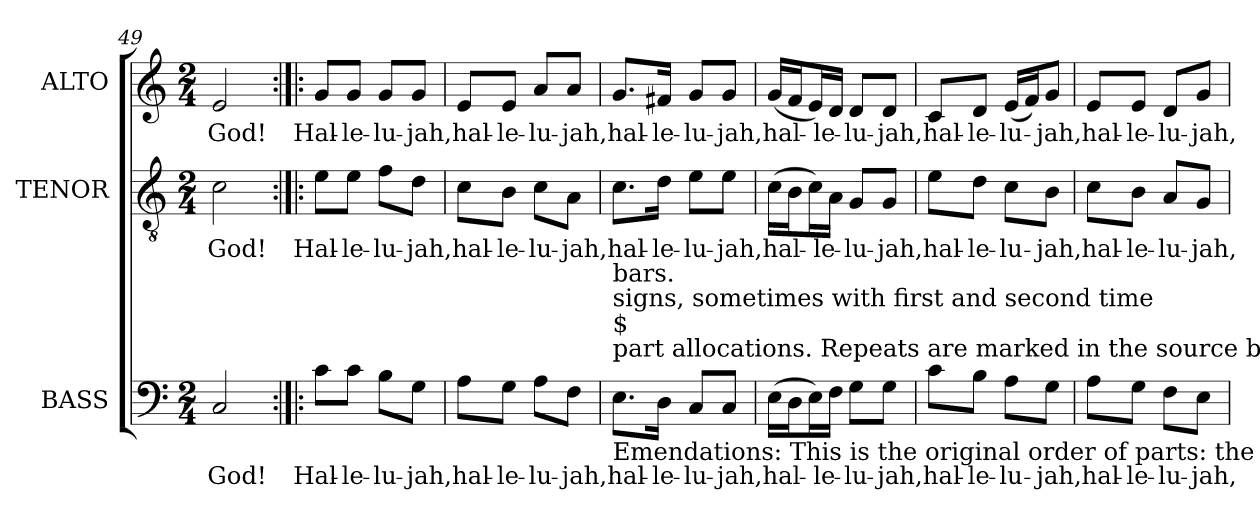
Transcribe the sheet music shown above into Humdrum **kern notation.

**kern	**text	**kern	**text	**kern	**text
*part3	*part3	*part2	*part2	*part1	*part1
*staff3	*staff3	*staff2	*staff2	*staff1	*staff1
*I"BASS	*	*I"TENOR	*	*I"ALTO	*
*I'B.	*	*I'T.	*	*I'A.	*
*clefF4	*	*clefGv2	*	*clefG2	*
*	*	*ITrd7c12	*	*	*
*k[]	*	*k[]	*	*k[]	*
*C:	*	*C:	*	*C:	*
*M2/4	*	*M2/4	*	*M2/4	*
=49	=49	=49	=49	=49	=49
!	!LO:LY:b:color=#000000	!	!	!	!
!	!	!	!LO:LY:b:color=#000000	!	!
!	!	!	!	!	!LO:LY:b:color=#000000
2Ci/	God!	2Ci\	God!	2ei/	God!
=50:|!|:	=50:|!|:	=50:|!|:	=50:|!|:	=50:|!|:	=50:|!|:
!	!LO:LY:b:color=#000000	!	!	!	!
!	!	!	!LO:LY:b:color=#000000	!	!
!	!	!	!	!	!LO:LY:b:color=#000000
8ci\L	Hal-	8Ei\L	Hal-	8gi/L	Hal-
!	!LO:LY:b:color=#000000	!	!	!	!
!	!	!	!LO:LY:b:color=#000000	!	!
!	!	!	!	!	!LO:LY:b:color=#000000
8ci\J	-le-	8Ei\J	-le-	8gi/J	-le-
!	!LO:LY:b:color=#000000	!	!	!	!
!	!	!	!LO:LY:b:color=#000000	!	!
!	!	!	!	!	!LO:LY:b:color=#000000
8Bi\L	-lu-	8Fi\L	-lu-	8gi/L	-lu-
!	!LO:LY:b:color=#000000	!	!	!	!
!	!	!	!LO:LY:b:color=#000000	!	!
!	!	!	!	!	!LO:LY:b:color=#000000
8Gi\J	-jah,	8Di\J	-jah,	8gi/J	-jah,
=51	=51	=51	=51	=51	=51
!	!LO:LY:b:color=#000000	!	!	!	!
!	!	!	!LO:LY:b:color=#000000	!	!
!	!	!	!	!	!LO:LY:b:color=#000000
8Ai\L	hal-	8Ci\L	hal-	8ei/L	hal-
!	!LO:LY:b:color=#000000	!	!	!	!
!	!	!	!LO:LY:b:color=#000000	!	!
!	!	!	!	!	!LO:LY:b:color=#000000
8Gi\J	-le-	8BBi\J	-le-	8ei/J	-le-
!	!LO:LY:b:color=#000000	!	!	!	!
!	!	!	!LO:LY:b:color=#000000	!	!
!	!	!	!	!	!LO:LY:b:color=#000000
8Ai\L	-lu-	8Ci\L	-lu-	8ai/L	-lu-
!	!LO:LY:b:color=#000000	!	!	!	!
!	!	!	!LO:LY:b:color=#000000	!	!
!	!	!	!	!	!LO:LY:b:color=#000000
8Fi\J	-jah,	8AAi\J	-jah,	8ai/J	-jah,
!!LO:LB:g=z
=52	=52	=52	=52	=52	=52
!	!LO:LY:b:color=#000000	!	!	!	!
!	!	!	!LO:LY:b:color=#000000	!	!
!LO:TX:b:t=Emendations&colon; This is the original order of parts&colon; the original clefs are alto, treble and bass. No other indication is given of	!	!	!	!	!
!LO:TX:t=part allocations. Repeats are marked in the source by double bars and	!	!	!	!	!
!LO:TX:t=$	!	!	!	!	!
!LO:TX:t=signs, sometimes with first and second time	!	!	!	!	!
!LO:TX:t=bars.	!	!	!	!	!
!	!	!	!	!	!LO:LY:b:color=#000000
8.Ei\L	hal-	8.Ci\L	hal-	8.gi/L	hal-
!	!LO:LY:b:color=#000000	!	!	!	!
!	!	!	!LO:LY:b:color=#000000	!	!
!	!	!	!	!	!LO:LY:b:color=#000000
16Di\Jk	-le-	16Di\Jk	-le-	16f#Xi/Jk	-le-
!	!LO:LY:b:color=#000000	!	!	!	!
!	!	!	!LO:LY:b:color=#000000	!	!
!	!	!	!	!	!LO:LY:b:color=#000000
8Ci/L	-lu-	8Ei\L	-lu-	8gi/L	-lu-
!	!LO:LY:b:color=#000000	!	!	!	!
!	!	!	!LO:LY:b:color=#000000	!	!
!	!	!	!	!	!LO:LY:b:color=#000000
8Ci/J	-jah,	8Ei\J	-jah,	8gi/J	-jah,
=53	=53	=53	=53	=53	=53
!	!LO:LY:b:color=#000000	!	!	!	!
!	!	!	!LO:LY:b:color=#000000	!	!
!	!	!	!	!	!LO:LY:b:color=#000000
(16Ei\LL	hal-	(16Ci\LL	hal-	(16gi/LL	hal-
16Di\J	.	16BBi\J	.	16fi/J	.
16Ei\L)	.	16Ci\L)	.	16ei/L)	.
!	!LO:LY:b:color=#000000	!	!	!	!
!	!	!	!LO:LY:b:color=#000000	!	!
!	!	!	!	!	!LO:LY:b:color=#000000
16Fi\JJ	-le-	16AAi\JJ	-le-	16di/JJ	-le-
!	!LO:LY:b:color=#000000	!	!	!	!
!	!	!	!LO:LY:b:color=#000000	!	!
!	!	!	!	!	!LO:LY:b:color=#000000
8Gi\L	-lu-	8GGi/L	-lu-	8di/L	-lu-
!	!LO:LY:b:color=#000000	!	!	!	!
!	!	!	!LO:LY:b:color=#000000	!	!
!	!	!	!	!	!LO:LY:b:color=#000000
8Gi\J	-jah,	8GGi/J	-jah,	8di/J	-jah,
=54	=54	=54	=54	=54	=54
!	!LO:LY:b:color=#000000	!	!	!	!
!	!	!	!LO:LY:b:color=#000000	!	!
!	!	!	!	!	!LO:LY:b:color=#000000
8ci\L	hal-	8Ei\L	hal-	8ci/L	hal-
!	!LO:LY:b:color=#000000	!	!	!	!
!	!	!	!LO:LY:b:color=#000000	!	!
!	!	!	!	!	!LO:LY:b:color=#000000
8Bi\J	-le-	8Di\J	-le-	8di/J	-le-
!	!LO:LY:b:color=#000000	!	!	!	!
!	!	!	!LO:LY:b:color=#000000	!	!
!	!	!	!	!	!LO:LY:b:color=#000000
8Ai\L	-lu-	8Ci\L	-lu-	(16ei/LL	-lu-
.	.	.	.	16fi/J)	.
!	!LO:LY:b:color=#000000	!	!	!	!
!	!	!	!LO:LY:b:color=#000000	!	!
!	!	!	!	!	!LO:LY:b:color=#000000
8Gi\J	-jah,	8BBi\J	-jah,	8gi/J	-jah,
=55	=55	=55	=55	=55	=55
!	!LO:LY:b:color=#000000	!	!	!	!
!	!	!	!LO:LY:b:color=#000000	!	!
!	!	!	!	!	!LO:LY:b:color=#000000
8Ai\L	hal-	8Ci\L	hal-	8ei/L	hal-
!	!LO:LY:b:color=#000000	!	!	!	!
!	!	!	!LO:LY:b:color=#000000	!	!
!	!	!	!	!	!LO:LY:b:color=#000000
8Gi\J	-le-	8BBi\J	-le-	8ei/J	-le-
!	!LO:LY:b:color=#000000	!	!	!	!
!	!	!	!LO:LY:b:color=#000000	!	!
!	!	!	!	!	!LO:LY:b:color=#000000
8Fi\L	-lu-	8AAi/L	-lu-	8di/L	-lu-
!	!LO:LY:b:color=#000000	!	!	!	!
!	!	!	!LO:LY:b:color=#000000	!	!
!	!	!	!	!	!LO:LY:b:color=#000000
8Ei\J	-jah,	8GGi/J	-jah,	8gi/J	-jah,
=	=	=	=	=	=
*-	*-	*-	*-	*-	*-
